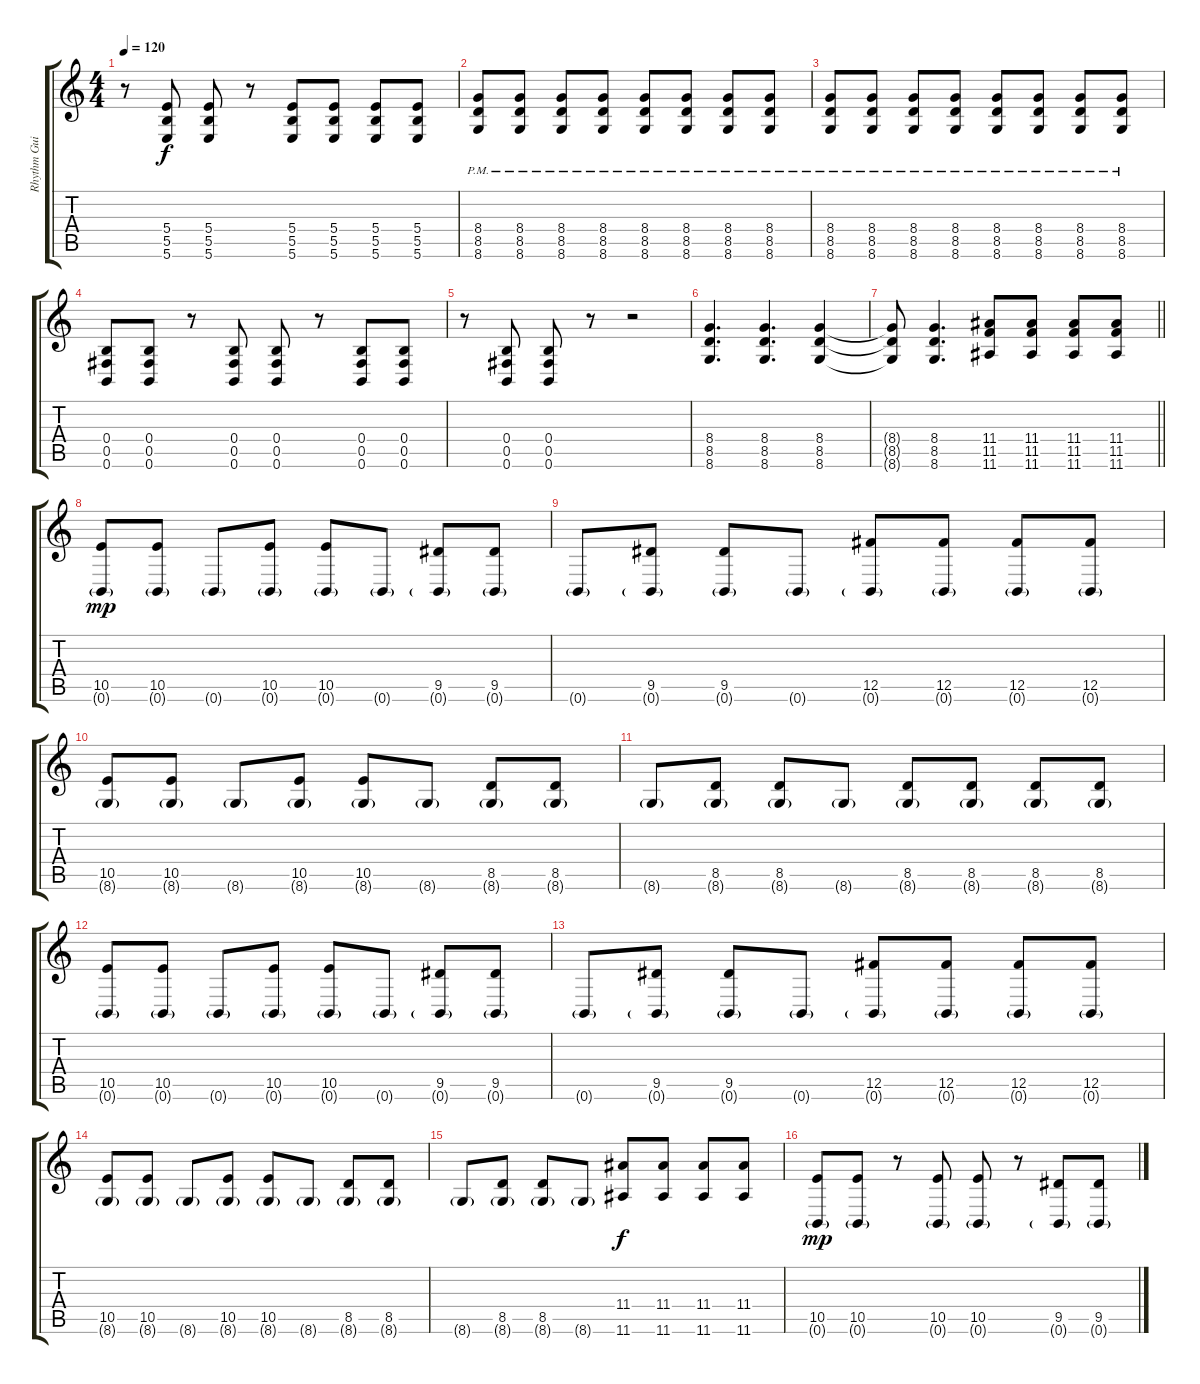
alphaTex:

\track ("Rhythm Guitar" "Rhythm Gui") {instrument distortionguitar}
\staff {score tabs}
\tuning (Eb4 B3 Gb3 B2 Gb2 B1) {hide}
\ts (4 4)
\tempo 120
\clef g2
\ks c
r.8{dy f} (5.4 5.5 5.6).8 (5.4 5.5 5.6).8 r.8 (5.4 5.5 5.6).8 (5.4 5.5 5.6).8 (5.4 5.5 5.6).8 (5.4 5.5 5.6).8 |
(8.4{pm} 8.5{pm} 8.6{pm}).8 (8.4{pm} 8.5{pm} 8.6{pm}).8 (8.4{pm} 8.5{pm} 8.6{pm}).8 (8.4{pm} 8.5{pm} 8.6{pm}).8 (8.4{pm} 8.5{pm} 8.6{pm}).8 (8.4{pm} 8.5{pm} 8.6{pm}).8 (8.4{pm} 8.5{pm} 8.6{pm}).8 (8.4{pm} 8.5{pm} 8.6{pm}).8 |
(8.4{pm} 8.5{pm} 8.6{pm}).8 (8.4{pm} 8.5{pm} 8.6{pm}).8 (8.4{pm} 8.5{pm} 8.6{pm}).8 (8.4{pm} 8.5{pm} 8.6{pm}).8 (8.4{pm} 8.5{pm} 8.6{pm}).8 (8.4{pm} 8.5{pm} 8.6{pm}).8 (8.4{pm} 8.5{pm} 8.6{pm}).8 (8.4{pm} 8.5{pm} 8.6{pm}).8 |
(0.4 0.5 0.6).8 (0.4 0.5 0.6).8 r.8 (0.4 0.5 0.6).8 (0.4 0.5 0.6).8 r.8 (0.4 0.5 0.6).8 (0.4 0.5 0.6).8 |
r.8 (0.4 0.5 0.6).8 (0.4 0.5 0.6).8 r.8 r.2 |
(8.4 8.5 8.6).4{d} (8.4 8.5 8.6).4{d} (8.4 8.5 8.6).4 |
\barLineRight lightlight
(8.4{t} 8.5{t} 8.6{t}).8 (8.4 8.5 8.6).4{d} (11.4 11.5 11.6).8 (11.4 11.5 11.6).8 (11.4 11.5 11.6).8 (11.4 11.5 11.6).8 |
(10.5 0.6{g}).8{dy mp} (10.5 0.6{g}).8 0.6{g}.8 (10.5 0.6{g}).8 (10.5 0.6{g}).8 0.6{g}.8 (9.5 0.6{g}).8 (9.5 0.6{g}).8 |
0.6{g}.8 (9.5 0.6{g}).8 (9.5 0.6{g}).8 0.6{g}.8 (12.5 0.6{g}).8 (12.5 0.6{g}).8 (12.5 0.6{g}).8 (12.5 0.6{g}).8 |
(10.5 8.6{g}).8 (10.5 8.6{g}).8 8.6{g}.8 (10.5 8.6{g}).8 (10.5 8.6{g}).8 8.6{g}.8 (8.5 8.6{g}).8 (8.5 8.6{g}).8 |
8.6{g}.8 (8.5 8.6{g}).8 (8.5 8.6{g}).8 8.6{g}.8 (8.5 8.6{g}).8 (8.5 8.6{g}).8 (8.5 8.6{g}).8 (8.5 8.6{g}).8 |
(10.5 0.6{g}).8 (10.5 0.6{g}).8 0.6{g}.8 (10.5 0.6{g}).8 (10.5 0.6{g}).8 0.6{g}.8 (9.5 0.6{g}).8 (9.5 0.6{g}).8 |
0.6{g}.8 (9.5 0.6{g}).8 (9.5 0.6{g}).8 0.6{g}.8 (12.5 0.6{g}).8 (12.5 0.6{g}).8 (12.5 0.6{g}).8 (12.5 0.6{g}).8 |
(10.5 8.6{g}).8 (10.5 8.6{g}).8 8.6{g}.8 (10.5 8.6{g}).8 (10.5 8.6{g}).8 8.6{g}.8 (8.5 8.6{g}).8 (8.5 8.6{g}).8 |
8.6{g}.8 (8.5 8.6{g}).8 (8.5 8.6{g}).8 8.6{g}.8 (11.4 11.6).8{dy f} (11.4 11.6).8 (11.4 11.6).8 (11.4 11.6).8 |
(10.5 0.6{g}).8{dy mp} (10.5 0.6{g}).8 r.8 (10.5 0.6{g}).8 (10.5 0.6{g}).8 r.8 (9.5 0.6{g}).8 (9.5 0.6{g}).8
